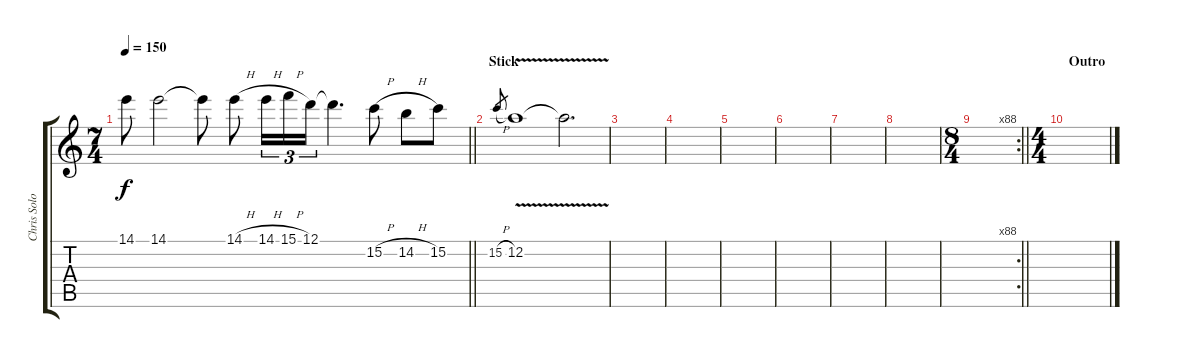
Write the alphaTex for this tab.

\track ("Chris Solo" "Chris Solo") {instrument electricguitarclean}
\staff {score tabs}
\tuning (D4 A3 F3 C3 G2 C2) {hide}
\ts (7 4)
\tempo 150
\clef g2
\barLineRight lightlight
\ks c
14.1.8{dy f} 14.1.2 14.1{t}.8 14.1{h}.8 14.1{h}.16{tu (3 2)} 15.1{h}.16{tu (3 2)} 12.1.16{tu (3 2)} 12.1{t}.4{d} 15.2{h}.8 14.2{h}.8 15.2.8 |
\section ("" "Stick")
15.2{h}.8{gr} 12.2{v}.1 12.2{t}.2{d} |
|
|
|
|
|
|
\rc 88
\ts (8 4)
\barLineRight lightlight
|
\ts (4 4)
\section ("" "Outro")
